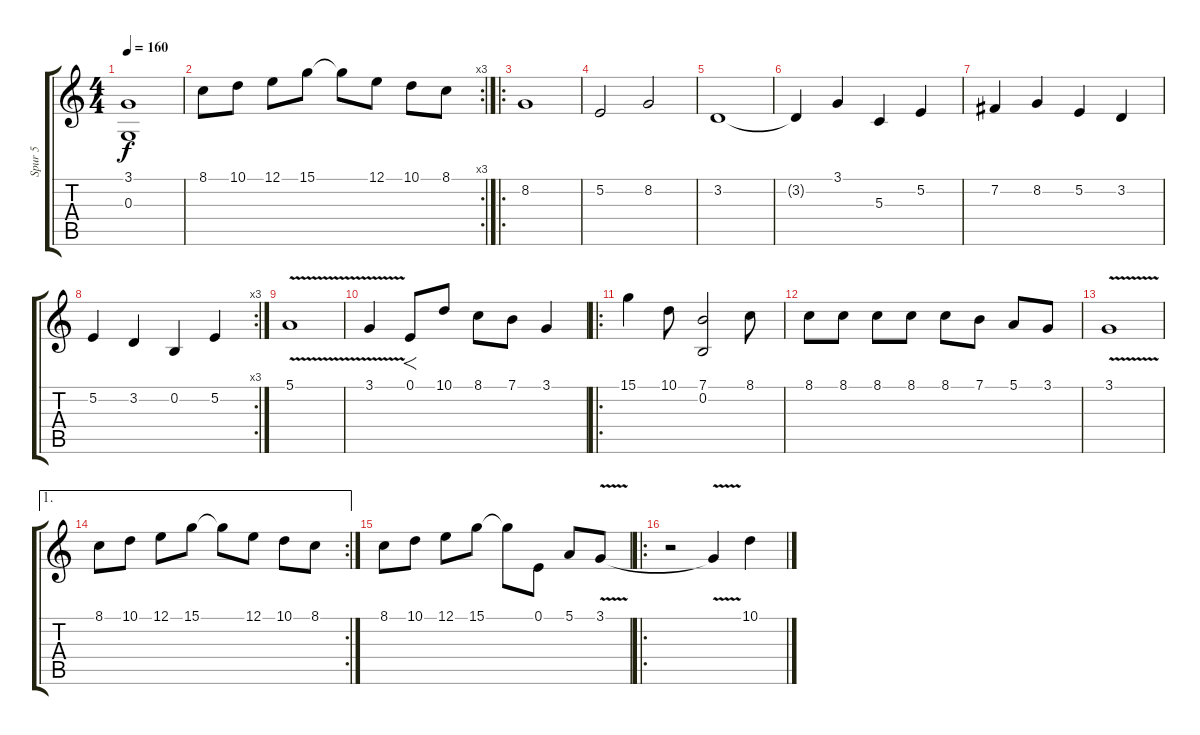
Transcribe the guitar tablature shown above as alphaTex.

\track ("Spur 5" "Spur 5") {instrument violin}
\staff {score tabs}
\tuning (E4 B3 G3 D3 A2 E2) {hide}
\ts (4 4)
\tempo 160
\clef g2
\ks c
(3.1 0.3).1{dy f} |
\rc 3
8.1.8 10.1.8 12.1.8 15.1.8 15.1{t}.8 12.1.8 10.1.8 8.1.8 |
\ro
8.2.1 |
5.2.2 8.2.2 |
3.2.1 |
3.2{t}.4 3.1.4 5.3.4 5.2.4 |
7.2.4 8.2.4 5.2.4 3.2.4 |
\rc 3
5.2.4 3.2.4 0.2.4 5.2.4 |
5.1{v}.1 |
3.1{v}.4 0.1.8{f} 10.1.8 8.1.8 7.1.8 3.1.4 |
\ro
15.1.4 10.1.8 (7.1 0.2).2 8.1.8 |
8.1.8 8.1.8 8.1.8 8.1.8 8.1.8 7.1.8 5.1.8 3.1.8 |
3.1{v}.1 |
\ae 1
\rc 2
8.1.8 10.1.8 12.1.8 15.1.8 15.1{t}.8 12.1.8 10.1.8 8.1.8 |
8.1.8 10.1.8 12.1.8 15.1.8 15.1{t}.8 0.1.8 5.1.8 3.1{v}.8 |
\ro
r.2 3.1{t}.4 10.1.4
